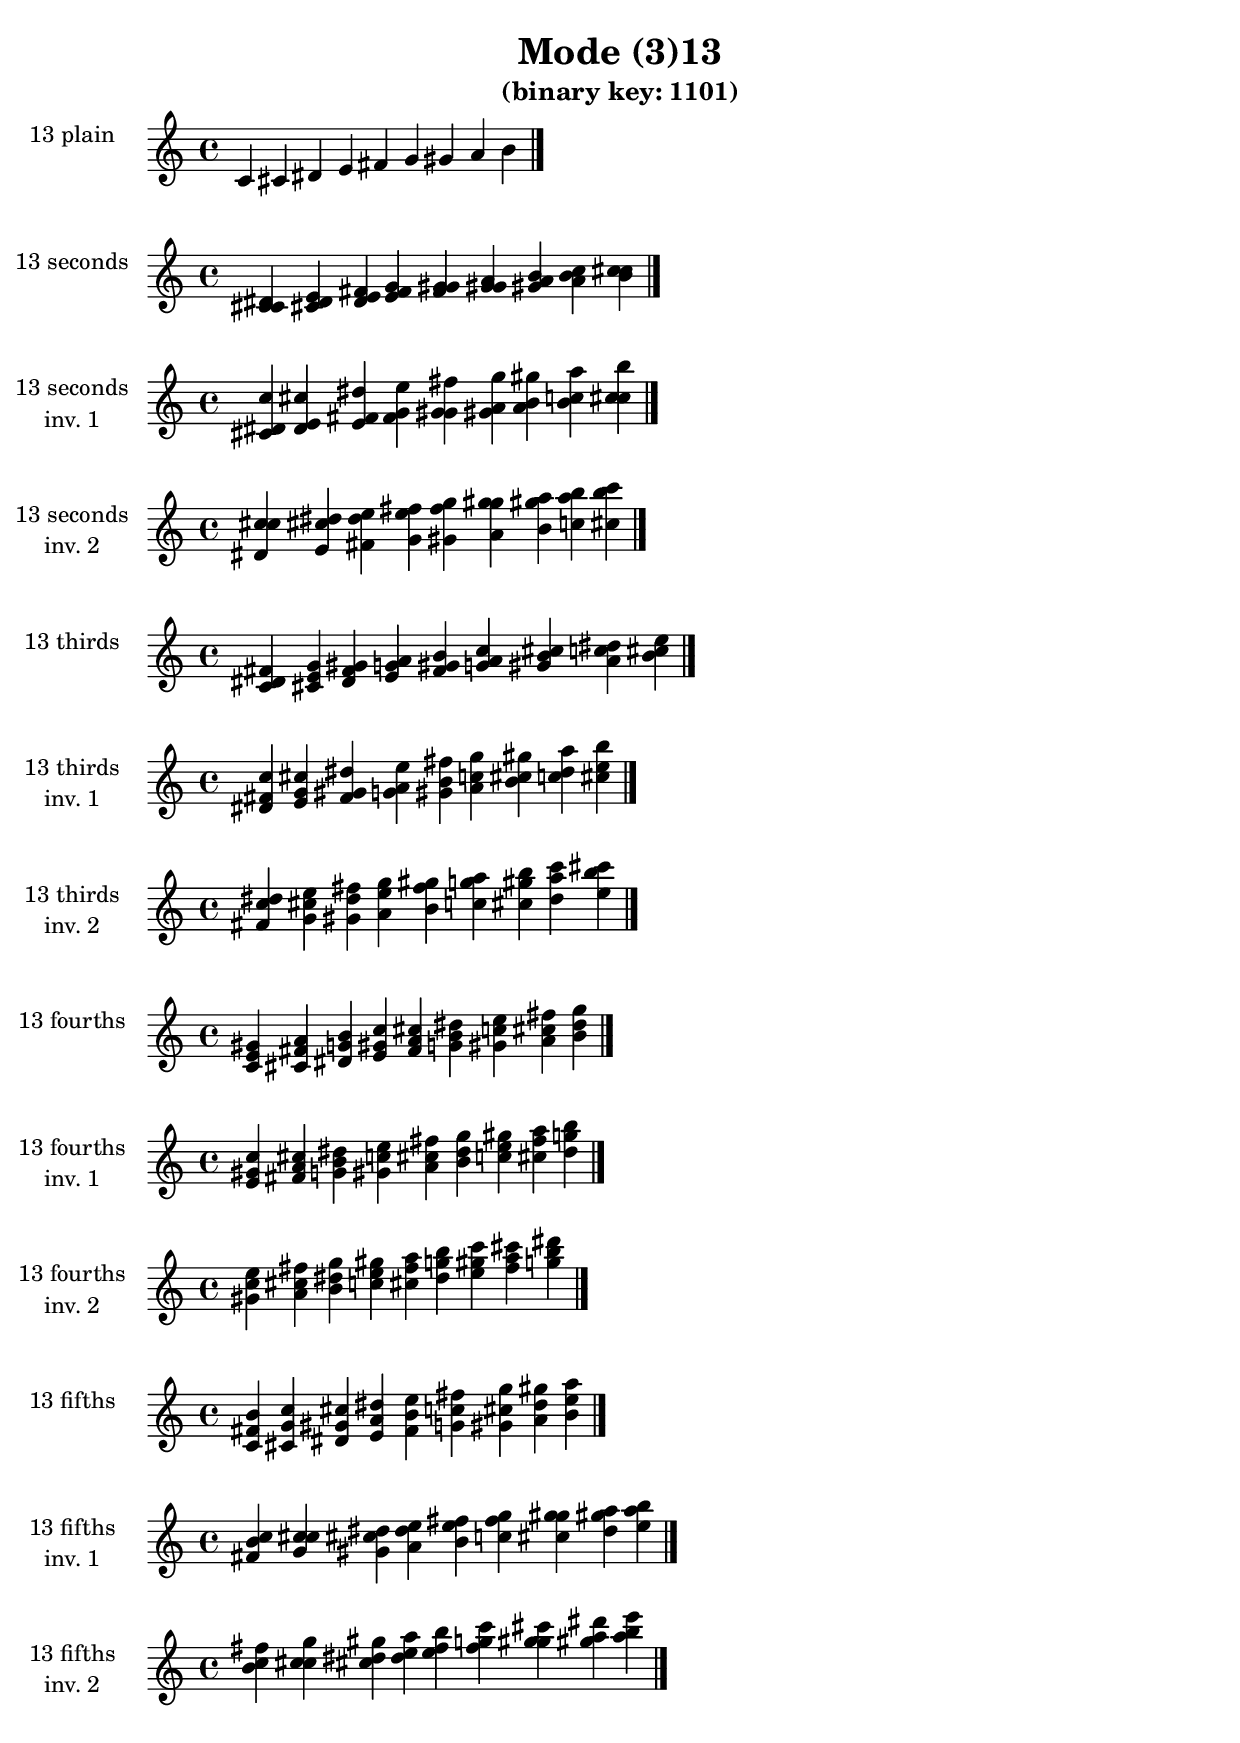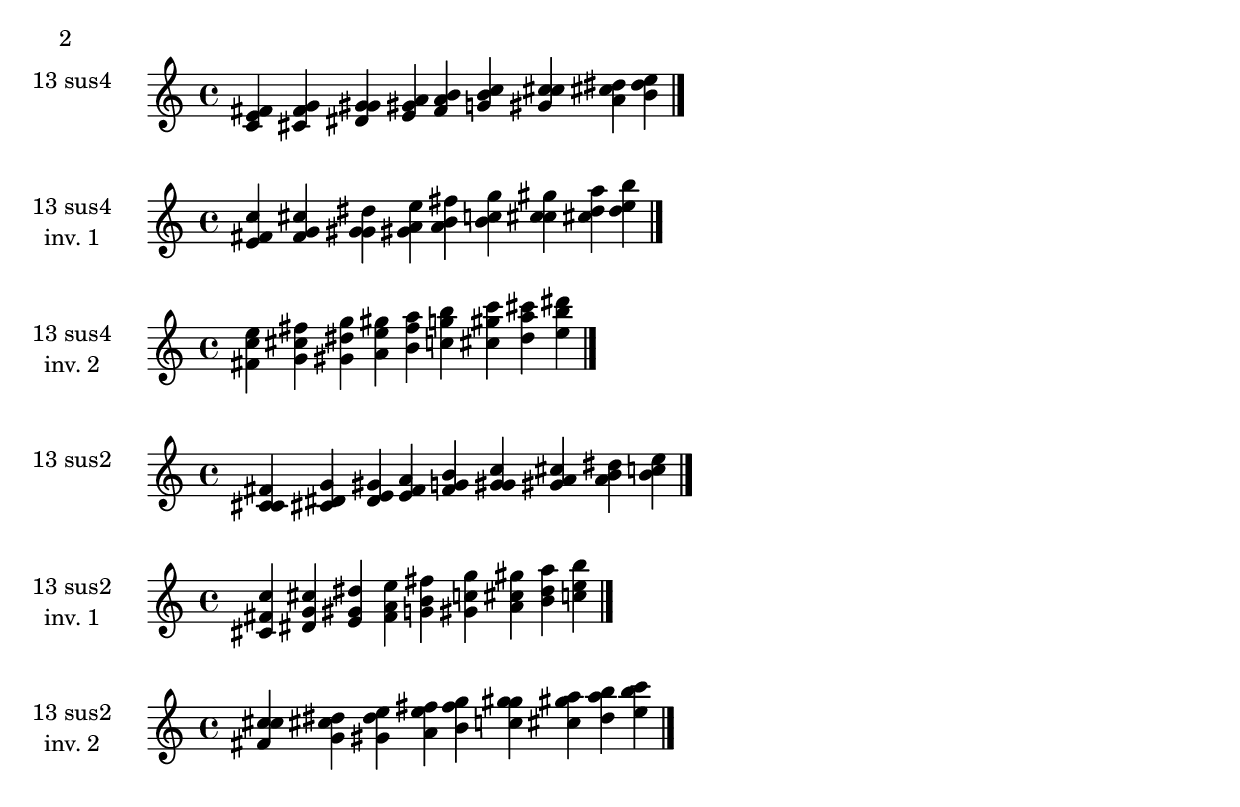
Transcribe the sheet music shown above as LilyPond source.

\version "2.19.0"

\header {
  title = "Mode (3)13"
  subtitle = "(binary key: 1101)"
 %% Remove default LilyPond tagline
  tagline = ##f
}

\paper {
  #(set-paper-size "a4")
}

global = {
  \key c \major
  \time 4/4
  \tempo 4=100
}

\book {
  \score {
    \new Staff \with {
      instrumentName =  \markup { \column {
         \hcenter-in #14 \line { 13 plain }
         \hcenter-in #14 \line {  } } }
      midiInstrument = "oboe"
    } { \accidentalStyle "default"
        \cadenzaOn c' cis' dis' e' fis' g' gis' a' b'  \cadenzaOff \bar "|." }
    \layout { }
  }
  \score {
    \new Staff \with {
      instrumentName =  \markup { \column {
         \hcenter-in #14 \line { 13 seconds }
         \hcenter-in #14 \line {  } } }
      midiInstrument = "oboe"
    } { \accidentalStyle "default"
        \cadenzaOn <c' cis' dis'> <cis' dis' e'> <dis' e' fis'> <e' fis' g'> <fis' g' gis'> <g' gis' a'> <gis' a' b'> <a' b' c''> <b' c'' cis''>  \cadenzaOff \bar "|." }
    \layout { }
  }
  \score {
    \new Staff \with {
      instrumentName =  \markup { \column {
         \hcenter-in #14 \line { 13 seconds }
         \hcenter-in #14 \line { inv. 1 } } }
      midiInstrument = "oboe"
    } { \accidentalStyle "default"
        \cadenzaOn <cis' dis' c''> <dis' e' cis''> <e' fis' dis''> <fis' g' e''> <g' gis' fis''> <gis' a' g''> <a' b' gis''> <b' c'' a''> <c'' cis'' b''>  \cadenzaOff \bar "|." }
    \layout { }
  }
  \score {
    \new Staff \with {
      instrumentName =  \markup { \column {
         \hcenter-in #14 \line { 13 seconds }
         \hcenter-in #14 \line { inv. 2 } } }
      midiInstrument = "oboe"
    } { \accidentalStyle "default"
        \cadenzaOn <dis' c'' cis''> <e' cis'' dis''> <fis' dis'' e''> <g' e'' fis''> <gis' fis'' g''> <a' g'' gis''> <b' gis'' a''> <c'' a'' b''> <cis'' b'' c'''>  \cadenzaOff \bar "|." }
    \layout { }
  }
  \score {
    \new Staff \with {
      instrumentName =  \markup { \column {
         \hcenter-in #14 \line { 13 thirds }
         \hcenter-in #14 \line {  } } }
      midiInstrument = "oboe"
    } { \accidentalStyle "default"
        \cadenzaOn <c' dis' fis'> <cis' e' g'> <dis' fis' gis'> <e' g' a'> <fis' gis' b'> <g' a' c''> <gis' b' cis''> <a' c'' dis''> <b' cis'' e''>  \cadenzaOff \bar "|." }
    \layout { }
  }
  \score {
    \new Staff \with {
      instrumentName =  \markup { \column {
         \hcenter-in #14 \line { 13 thirds }
         \hcenter-in #14 \line { inv. 1 } } }
      midiInstrument = "oboe"
    } { \accidentalStyle "default"
        \cadenzaOn <dis' fis' c''> <e' g' cis''> <fis' gis' dis''> <g' a' e''> <gis' b' fis''> <a' c'' g''> <b' cis'' gis''> <c'' dis'' a''> <cis'' e'' b''>  \cadenzaOff \bar "|." }
    \layout { }
  }
  \score {
    \new Staff \with {
      instrumentName =  \markup { \column {
         \hcenter-in #14 \line { 13 thirds }
         \hcenter-in #14 \line { inv. 2 } } }
      midiInstrument = "oboe"
    } { \accidentalStyle "default"
        \cadenzaOn <fis' c'' dis''> <g' cis'' e''> <gis' dis'' fis''> <a' e'' g''> <b' fis'' gis''> <c'' g'' a''> <cis'' gis'' b''> <dis'' a'' c'''> <e'' b'' cis'''>  \cadenzaOff \bar "|." }
    \layout { }
  }
  \score {
    \new Staff \with {
      instrumentName =  \markup { \column {
         \hcenter-in #14 \line { 13 fourths }
         \hcenter-in #14 \line {  } } }
      midiInstrument = "oboe"
    } { \accidentalStyle "default"
        \cadenzaOn <c' e' gis'> <cis' fis' a'> <dis' g' b'> <e' gis' c''> <fis' a' cis''> <g' b' dis''> <gis' c'' e''> <a' cis'' fis''> <b' dis'' g''>  \cadenzaOff \bar "|." }
    \layout { }
  }
  \score {
    \new Staff \with {
      instrumentName =  \markup { \column {
         \hcenter-in #14 \line { 13 fourths }
         \hcenter-in #14 \line { inv. 1 } } }
      midiInstrument = "oboe"
    } { \accidentalStyle "default"
        \cadenzaOn <e' gis' c''> <fis' a' cis''> <g' b' dis''> <gis' c'' e''> <a' cis'' fis''> <b' dis'' g''> <c'' e'' gis''> <cis'' fis'' a''> <dis'' g'' b''>  \cadenzaOff \bar "|." }
    \layout { }
  }
  \score {
    \new Staff \with {
      instrumentName =  \markup { \column {
         \hcenter-in #14 \line { 13 fourths }
         \hcenter-in #14 \line { inv. 2 } } }
      midiInstrument = "oboe"
    } { \accidentalStyle "default"
        \cadenzaOn <gis' c'' e''> <a' cis'' fis''> <b' dis'' g''> <c'' e'' gis''> <cis'' fis'' a''> <dis'' g'' b''> <e'' gis'' c'''> <fis'' a'' cis'''> <g'' b'' dis'''>  \cadenzaOff \bar "|." }
    \layout { }
  }
  \score {
    \new Staff \with {
      instrumentName =  \markup { \column {
         \hcenter-in #14 \line { 13 fifths }
         \hcenter-in #14 \line {  } } }
      midiInstrument = "oboe"
    } { \accidentalStyle "default"
        \cadenzaOn <c' fis' b'> <cis' g' c''> <dis' gis' cis''> <e' a' dis''> <fis' b' e''> <g' c'' fis''> <gis' cis'' g''> <a' dis'' gis''> <b' e'' a''>  \cadenzaOff \bar "|." }
    \layout { }
  }
  \score {
    \new Staff \with {
      instrumentName =  \markup { \column {
         \hcenter-in #14 \line { 13 fifths }
         \hcenter-in #14 \line { inv. 1 } } }
      midiInstrument = "oboe"
    } { \accidentalStyle "default"
        \cadenzaOn <fis' b' c''> <g' c'' cis''> <gis' cis'' dis''> <a' dis'' e''> <b' e'' fis''> <c'' fis'' g''> <cis'' g'' gis''> <dis'' gis'' a''> <e'' a'' b''>  \cadenzaOff \bar "|." }
    \layout { }
  }
  \score {
    \new Staff \with {
      instrumentName =  \markup { \column {
         \hcenter-in #14 \line { 13 fifths }
         \hcenter-in #14 \line { inv. 2 } } }
      midiInstrument = "oboe"
    } { \accidentalStyle "default"
        \cadenzaOn <b' c'' fis''> <c'' cis'' g''> <cis'' dis'' gis''> <dis'' e'' a''> <e'' fis'' b''> <fis'' g'' c'''> <g'' gis'' cis'''> <gis'' a'' dis'''> <a'' b'' e'''>  \cadenzaOff \bar "|." }
    \layout { }
  }
  \score {
    \new Staff \with {
      instrumentName =  \markup { \column {
         \hcenter-in #14 \line { 13 sus4 }
         \hcenter-in #14 \line {  } } }
      midiInstrument = "oboe"
    } { \accidentalStyle "default"
        \cadenzaOn <c' e' fis'> <cis' fis' g'> <dis' g' gis'> <e' gis' a'> <fis' a' b'> <g' b' c''> <gis' c'' cis''> <a' cis'' dis''> <b' dis'' e''>  \cadenzaOff \bar "|." }
    \layout { }
  }
  \score {
    \new Staff \with {
      instrumentName =  \markup { \column {
         \hcenter-in #14 \line { 13 sus4 }
         \hcenter-in #14 \line { inv. 1 } } }
      midiInstrument = "oboe"
    } { \accidentalStyle "default"
        \cadenzaOn <e' fis' c''> <fis' g' cis''> <g' gis' dis''> <gis' a' e''> <a' b' fis''> <b' c'' g''> <c'' cis'' gis''> <cis'' dis'' a''> <dis'' e'' b''>  \cadenzaOff \bar "|." }
    \layout { }
  }
  \score {
    \new Staff \with {
      instrumentName =  \markup { \column {
         \hcenter-in #14 \line { 13 sus4 }
         \hcenter-in #14 \line { inv. 2 } } }
      midiInstrument = "oboe"
    } { \accidentalStyle "default"
        \cadenzaOn <fis' c'' e''> <g' cis'' fis''> <gis' dis'' g''> <a' e'' gis''> <b' fis'' a''> <c'' g'' b''> <cis'' gis'' c'''> <dis'' a'' cis'''> <e'' b'' dis'''>  \cadenzaOff \bar "|." }
    \layout { }
  }
  \score {
    \new Staff \with {
      instrumentName =  \markup { \column {
         \hcenter-in #14 \line { 13 sus2 }
         \hcenter-in #14 \line {  } } }
      midiInstrument = "oboe"
    } { \accidentalStyle "default"
        \cadenzaOn <c' cis' fis'> <cis' dis' g'> <dis' e' gis'> <e' fis' a'> <fis' g' b'> <g' gis' c''> <gis' a' cis''> <a' b' dis''> <b' c'' e''>  \cadenzaOff \bar "|." }
    \layout { }
  }
  \score {
    \new Staff \with {
      instrumentName =  \markup { \column {
         \hcenter-in #14 \line { 13 sus2 }
         \hcenter-in #14 \line { inv. 1 } } }
      midiInstrument = "oboe"
    } { \accidentalStyle "default"
        \cadenzaOn <cis' fis' c''> <dis' g' cis''> <e' gis' dis''> <fis' a' e''> <g' b' fis''> <gis' c'' g''> <a' cis'' gis''> <b' dis'' a''> <c'' e'' b''>  \cadenzaOff \bar "|." }
    \layout { }
  }
  \score {
    \new Staff \with {
      instrumentName =  \markup { \column {
         \hcenter-in #14 \line { 13 sus2 }
         \hcenter-in #14 \line { inv. 2 } } }
      midiInstrument = "oboe"
    } { \accidentalStyle "default"
        \cadenzaOn <fis' c'' cis''> <g' cis'' dis''> <gis' dis'' e''> <a' e'' fis''> <b' fis'' g''> <c'' g'' gis''> <cis'' gis'' a''> <dis'' a'' b''> <e'' b'' c'''>  \cadenzaOff \bar "|." }
    \layout { }
  }
}

\book {
  \bookOutputSuffix "plain_"
  \score {
    \new Staff \with {
      instrumentName =  \markup { \column {
         \hcenter-in #14 \line { 13 plain }
         \hcenter-in #14 \line {  } } }
      midiInstrument = "oboe"
    } { \accidentalStyle "default"
        \cadenzaOn c' cis' dis' e' fis' g' gis' a' b'  \cadenzaOff \bar "|." }
    \midi { }
  }
}
\book {
  \bookOutputSuffix "seconds_"
  \score {
    \new Staff \with {
      instrumentName =  \markup { \column {
         \hcenter-in #14 \line { 13 seconds }
         \hcenter-in #14 \line {  } } }
      midiInstrument = "oboe"
    } { \accidentalStyle "default"
        \cadenzaOn <c' cis' dis'> <cis' dis' e'> <dis' e' fis'> <e' fis' g'> <fis' g' gis'> <g' gis' a'> <gis' a' b'> <a' b' c''> <b' c'' cis''>  \cadenzaOff \bar "|." }
    \midi { }
  }
}
\book {
  \bookOutputSuffix "seconds_inv. 1"
  \score {
    \new Staff \with {
      instrumentName =  \markup { \column {
         \hcenter-in #14 \line { 13 seconds }
         \hcenter-in #14 \line { inv. 1 } } }
      midiInstrument = "oboe"
    } { \accidentalStyle "default"
        \cadenzaOn <cis' dis' c''> <dis' e' cis''> <e' fis' dis''> <fis' g' e''> <g' gis' fis''> <gis' a' g''> <a' b' gis''> <b' c'' a''> <c'' cis'' b''>  \cadenzaOff \bar "|." }
    \midi { }
  }
}
\book {
  \bookOutputSuffix "seconds_inv. 2"
  \score {
    \new Staff \with {
      instrumentName =  \markup { \column {
         \hcenter-in #14 \line { 13 seconds }
         \hcenter-in #14 \line { inv. 2 } } }
      midiInstrument = "oboe"
    } { \accidentalStyle "default"
        \cadenzaOn <dis' c'' cis''> <e' cis'' dis''> <fis' dis'' e''> <g' e'' fis''> <gis' fis'' g''> <a' g'' gis''> <b' gis'' a''> <c'' a'' b''> <cis'' b'' c'''>  \cadenzaOff \bar "|." }
    \midi { }
  }
}
\book {
  \bookOutputSuffix "thirds_"
  \score {
    \new Staff \with {
      instrumentName =  \markup { \column {
         \hcenter-in #14 \line { 13 thirds }
         \hcenter-in #14 \line {  } } }
      midiInstrument = "oboe"
    } { \accidentalStyle "default"
        \cadenzaOn <c' dis' fis'> <cis' e' g'> <dis' fis' gis'> <e' g' a'> <fis' gis' b'> <g' a' c''> <gis' b' cis''> <a' c'' dis''> <b' cis'' e''>  \cadenzaOff \bar "|." }
    \midi { }
  }
}
\book {
  \bookOutputSuffix "thirds_inv. 1"
  \score {
    \new Staff \with {
      instrumentName =  \markup { \column {
         \hcenter-in #14 \line { 13 thirds }
         \hcenter-in #14 \line { inv. 1 } } }
      midiInstrument = "oboe"
    } { \accidentalStyle "default"
        \cadenzaOn <dis' fis' c''> <e' g' cis''> <fis' gis' dis''> <g' a' e''> <gis' b' fis''> <a' c'' g''> <b' cis'' gis''> <c'' dis'' a''> <cis'' e'' b''>  \cadenzaOff \bar "|." }
    \midi { }
  }
}
\book {
  \bookOutputSuffix "thirds_inv. 2"
  \score {
    \new Staff \with {
      instrumentName =  \markup { \column {
         \hcenter-in #14 \line { 13 thirds }
         \hcenter-in #14 \line { inv. 2 } } }
      midiInstrument = "oboe"
    } { \accidentalStyle "default"
        \cadenzaOn <fis' c'' dis''> <g' cis'' e''> <gis' dis'' fis''> <a' e'' g''> <b' fis'' gis''> <c'' g'' a''> <cis'' gis'' b''> <dis'' a'' c'''> <e'' b'' cis'''>  \cadenzaOff \bar "|." }
    \midi { }
  }
}
\book {
  \bookOutputSuffix "fourths_"
  \score {
    \new Staff \with {
      instrumentName =  \markup { \column {
         \hcenter-in #14 \line { 13 fourths }
         \hcenter-in #14 \line {  } } }
      midiInstrument = "oboe"
    } { \accidentalStyle "default"
        \cadenzaOn <c' e' gis'> <cis' fis' a'> <dis' g' b'> <e' gis' c''> <fis' a' cis''> <g' b' dis''> <gis' c'' e''> <a' cis'' fis''> <b' dis'' g''>  \cadenzaOff \bar "|." }
    \midi { }
  }
}
\book {
  \bookOutputSuffix "fourths_inv. 1"
  \score {
    \new Staff \with {
      instrumentName =  \markup { \column {
         \hcenter-in #14 \line { 13 fourths }
         \hcenter-in #14 \line { inv. 1 } } }
      midiInstrument = "oboe"
    } { \accidentalStyle "default"
        \cadenzaOn <e' gis' c''> <fis' a' cis''> <g' b' dis''> <gis' c'' e''> <a' cis'' fis''> <b' dis'' g''> <c'' e'' gis''> <cis'' fis'' a''> <dis'' g'' b''>  \cadenzaOff \bar "|." }
    \midi { }
  }
}
\book {
  \bookOutputSuffix "fourths_inv. 2"
  \score {
    \new Staff \with {
      instrumentName =  \markup { \column {
         \hcenter-in #14 \line { 13 fourths }
         \hcenter-in #14 \line { inv. 2 } } }
      midiInstrument = "oboe"
    } { \accidentalStyle "default"
        \cadenzaOn <gis' c'' e''> <a' cis'' fis''> <b' dis'' g''> <c'' e'' gis''> <cis'' fis'' a''> <dis'' g'' b''> <e'' gis'' c'''> <fis'' a'' cis'''> <g'' b'' dis'''>  \cadenzaOff \bar "|." }
    \midi { }
  }
}
\book {
  \bookOutputSuffix "fifths_"
  \score {
    \new Staff \with {
      instrumentName =  \markup { \column {
         \hcenter-in #14 \line { 13 fifths }
         \hcenter-in #14 \line {  } } }
      midiInstrument = "oboe"
    } { \accidentalStyle "default"
        \cadenzaOn <c' fis' b'> <cis' g' c''> <dis' gis' cis''> <e' a' dis''> <fis' b' e''> <g' c'' fis''> <gis' cis'' g''> <a' dis'' gis''> <b' e'' a''>  \cadenzaOff \bar "|." }
    \midi { }
  }
}
\book {
  \bookOutputSuffix "fifths_inv. 1"
  \score {
    \new Staff \with {
      instrumentName =  \markup { \column {
         \hcenter-in #14 \line { 13 fifths }
         \hcenter-in #14 \line { inv. 1 } } }
      midiInstrument = "oboe"
    } { \accidentalStyle "default"
        \cadenzaOn <fis' b' c''> <g' c'' cis''> <gis' cis'' dis''> <a' dis'' e''> <b' e'' fis''> <c'' fis'' g''> <cis'' g'' gis''> <dis'' gis'' a''> <e'' a'' b''>  \cadenzaOff \bar "|." }
    \midi { }
  }
}
\book {
  \bookOutputSuffix "fifths_inv. 2"
  \score {
    \new Staff \with {
      instrumentName =  \markup { \column {
         \hcenter-in #14 \line { 13 fifths }
         \hcenter-in #14 \line { inv. 2 } } }
      midiInstrument = "oboe"
    } { \accidentalStyle "default"
        \cadenzaOn <b' c'' fis''> <c'' cis'' g''> <cis'' dis'' gis''> <dis'' e'' a''> <e'' fis'' b''> <fis'' g'' c'''> <g'' gis'' cis'''> <gis'' a'' dis'''> <a'' b'' e'''>  \cadenzaOff \bar "|." }
    \midi { }
  }
}
\book {
  \bookOutputSuffix "sus4_"
  \score {
    \new Staff \with {
      instrumentName =  \markup { \column {
         \hcenter-in #14 \line { 13 sus4 }
         \hcenter-in #14 \line {  } } }
      midiInstrument = "oboe"
    } { \accidentalStyle "default"
        \cadenzaOn <c' e' fis'> <cis' fis' g'> <dis' g' gis'> <e' gis' a'> <fis' a' b'> <g' b' c''> <gis' c'' cis''> <a' cis'' dis''> <b' dis'' e''>  \cadenzaOff \bar "|." }
    \midi { }
  }
}
\book {
  \bookOutputSuffix "sus4_inv. 1"
  \score {
    \new Staff \with {
      instrumentName =  \markup { \column {
         \hcenter-in #14 \line { 13 sus4 }
         \hcenter-in #14 \line { inv. 1 } } }
      midiInstrument = "oboe"
    } { \accidentalStyle "default"
        \cadenzaOn <e' fis' c''> <fis' g' cis''> <g' gis' dis''> <gis' a' e''> <a' b' fis''> <b' c'' g''> <c'' cis'' gis''> <cis'' dis'' a''> <dis'' e'' b''>  \cadenzaOff \bar "|." }
    \midi { }
  }
}
\book {
  \bookOutputSuffix "sus4_inv. 2"
  \score {
    \new Staff \with {
      instrumentName =  \markup { \column {
         \hcenter-in #14 \line { 13 sus4 }
         \hcenter-in #14 \line { inv. 2 } } }
      midiInstrument = "oboe"
    } { \accidentalStyle "default"
        \cadenzaOn <fis' c'' e''> <g' cis'' fis''> <gis' dis'' g''> <a' e'' gis''> <b' fis'' a''> <c'' g'' b''> <cis'' gis'' c'''> <dis'' a'' cis'''> <e'' b'' dis'''>  \cadenzaOff \bar "|." }
    \midi { }
  }
}
\book {
  \bookOutputSuffix "sus2_"
  \score {
    \new Staff \with {
      instrumentName =  \markup { \column {
         \hcenter-in #14 \line { 13 sus2 }
         \hcenter-in #14 \line {  } } }
      midiInstrument = "oboe"
    } { \accidentalStyle "default"
        \cadenzaOn <c' cis' fis'> <cis' dis' g'> <dis' e' gis'> <e' fis' a'> <fis' g' b'> <g' gis' c''> <gis' a' cis''> <a' b' dis''> <b' c'' e''>  \cadenzaOff \bar "|." }
    \midi { }
  }
}
\book {
  \bookOutputSuffix "sus2_inv. 1"
  \score {
    \new Staff \with {
      instrumentName =  \markup { \column {
         \hcenter-in #14 \line { 13 sus2 }
         \hcenter-in #14 \line { inv. 1 } } }
      midiInstrument = "oboe"
    } { \accidentalStyle "default"
        \cadenzaOn <cis' fis' c''> <dis' g' cis''> <e' gis' dis''> <fis' a' e''> <g' b' fis''> <gis' c'' g''> <a' cis'' gis''> <b' dis'' a''> <c'' e'' b''>  \cadenzaOff \bar "|." }
    \midi { }
  }
}
\book {
  \bookOutputSuffix "sus2_inv. 2"
  \score {
    \new Staff \with {
      instrumentName =  \markup { \column {
         \hcenter-in #14 \line { 13 sus2 }
         \hcenter-in #14 \line { inv. 2 } } }
      midiInstrument = "oboe"
    } { \accidentalStyle "default"
        \cadenzaOn <fis' c'' cis''> <g' cis'' dis''> <gis' dis'' e''> <a' e'' fis''> <b' fis'' g''> <c'' g'' gis''> <cis'' gis'' a''> <dis'' a'' b''> <e'' b'' c'''>  \cadenzaOff \bar "|." }
    \midi { }
  }
}
